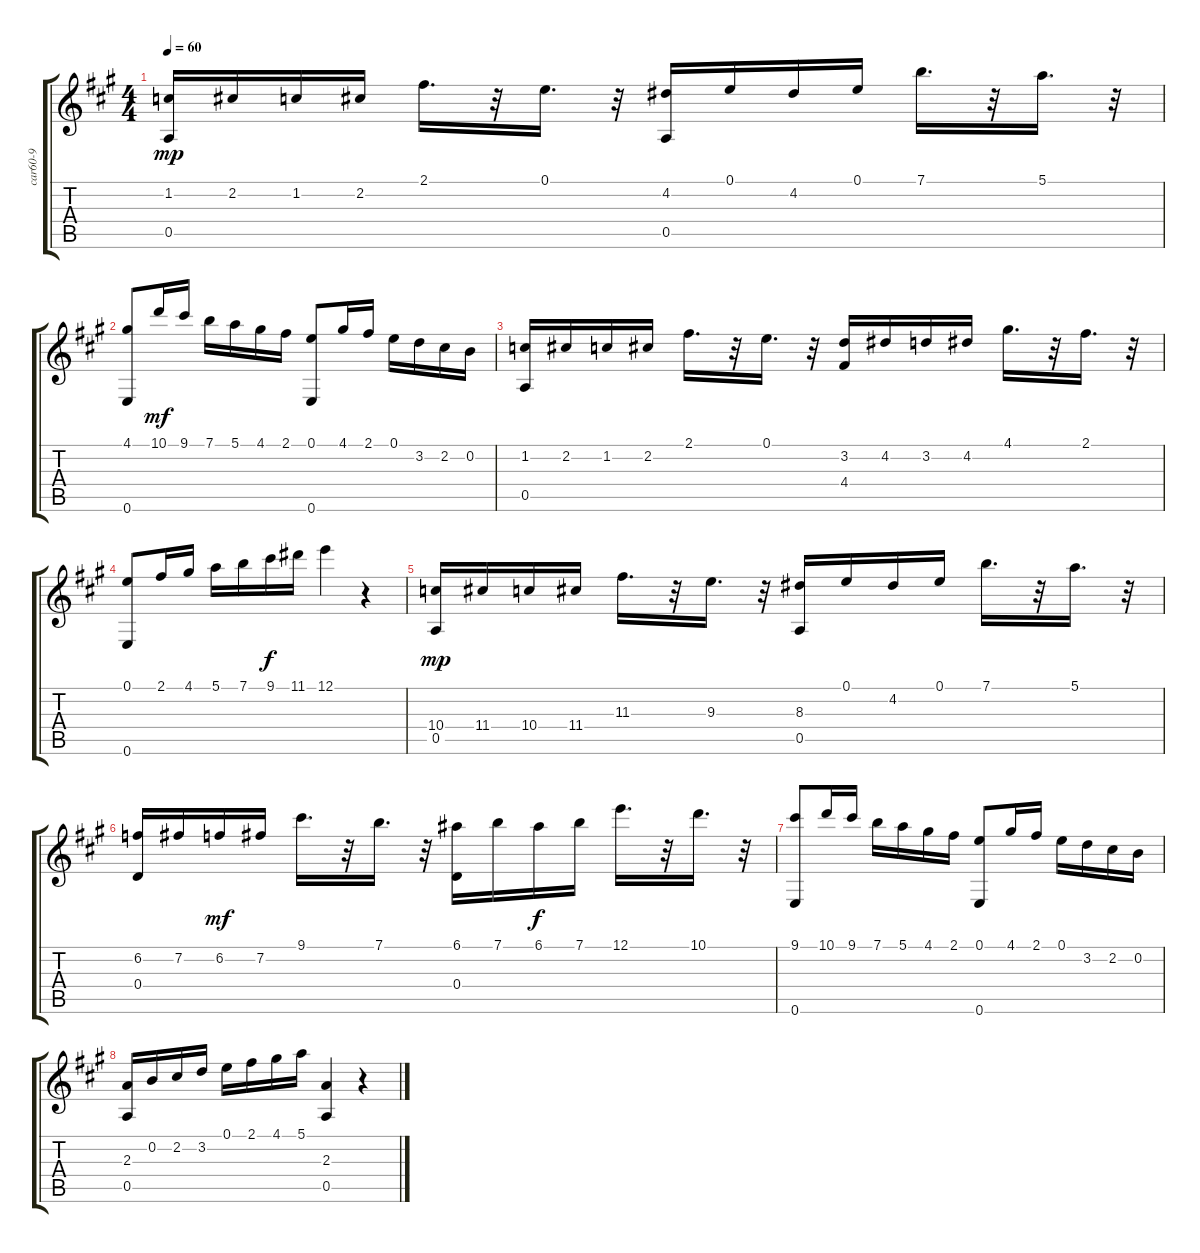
\track ("car60-9             " "car60-9   ") {instrument acousticguitarnylon}
\staff {score tabs}
\tuning (E4 B3 G3 D3 A2 E2) {hide}
\ts (4 4)
\tempo 60
\clef g2
\ks a
(1.2 0.5).16{dy mp} 2.2.16 1.2.16 2.2.16 2.1.16{d} r.32 0.1.16{d} r.32 (4.2 0.5).16 0.1.16 4.2.16 0.1.16 7.1.16{d} r.32 5.1.16{d} r.32 |
(4.1 0.6).8 10.1.16{dy mf} 9.1.16 7.1.16 5.1.16 4.1.16 2.1.16 (0.1 0.6).8 4.1.16 2.1.16 0.1.16 3.2.16 2.2.16 0.2.16 |
(1.2 0.5).16 2.2.16 1.2.16 2.2.16 2.1.16{d} r.32 0.1.16{d} r.32 (3.2 4.4).16 4.2.16 3.2.16 4.2.16 4.1.16{d} r.32 2.1.16{d} r.32 |
(0.1 0.6).8 2.1.16 4.1.16 5.1.16 7.1.16 9.1.16{dy f} 11.1.16 12.1.4 r.4 |
(10.4 0.5).16{dy mp} 11.4.16 10.4.16 11.4.16 11.3.16{d} r.32 9.3.16{d} r.32 (8.3 0.5).16 0.1.16 4.2.16 0.1.16 7.1.16{d} r.32 5.1.16{d} r.32 |
(6.2 0.4).16 7.2.16 6.2.16{dy mf} 7.2.16 9.1.16{d} r.32 7.1.16{d} r.32 (6.1 0.4).16 7.1.16 6.1.16{dy f} 7.1.16 12.1.16{d} r.32 10.1.16{d} r.32 |
(9.1 0.6).8 10.1.16 9.1.16 7.1.16 5.1.16 4.1.16 2.1.16 (0.1 0.6).8 4.1.16 2.1.16 0.1.16 3.2.16 2.2.16 0.2.16 |
(2.3 0.5).16 0.2.16 2.2.16 3.2.16 0.1.16 2.1.16 4.1.16 5.1.16 (2.3 0.5).4 r.4
